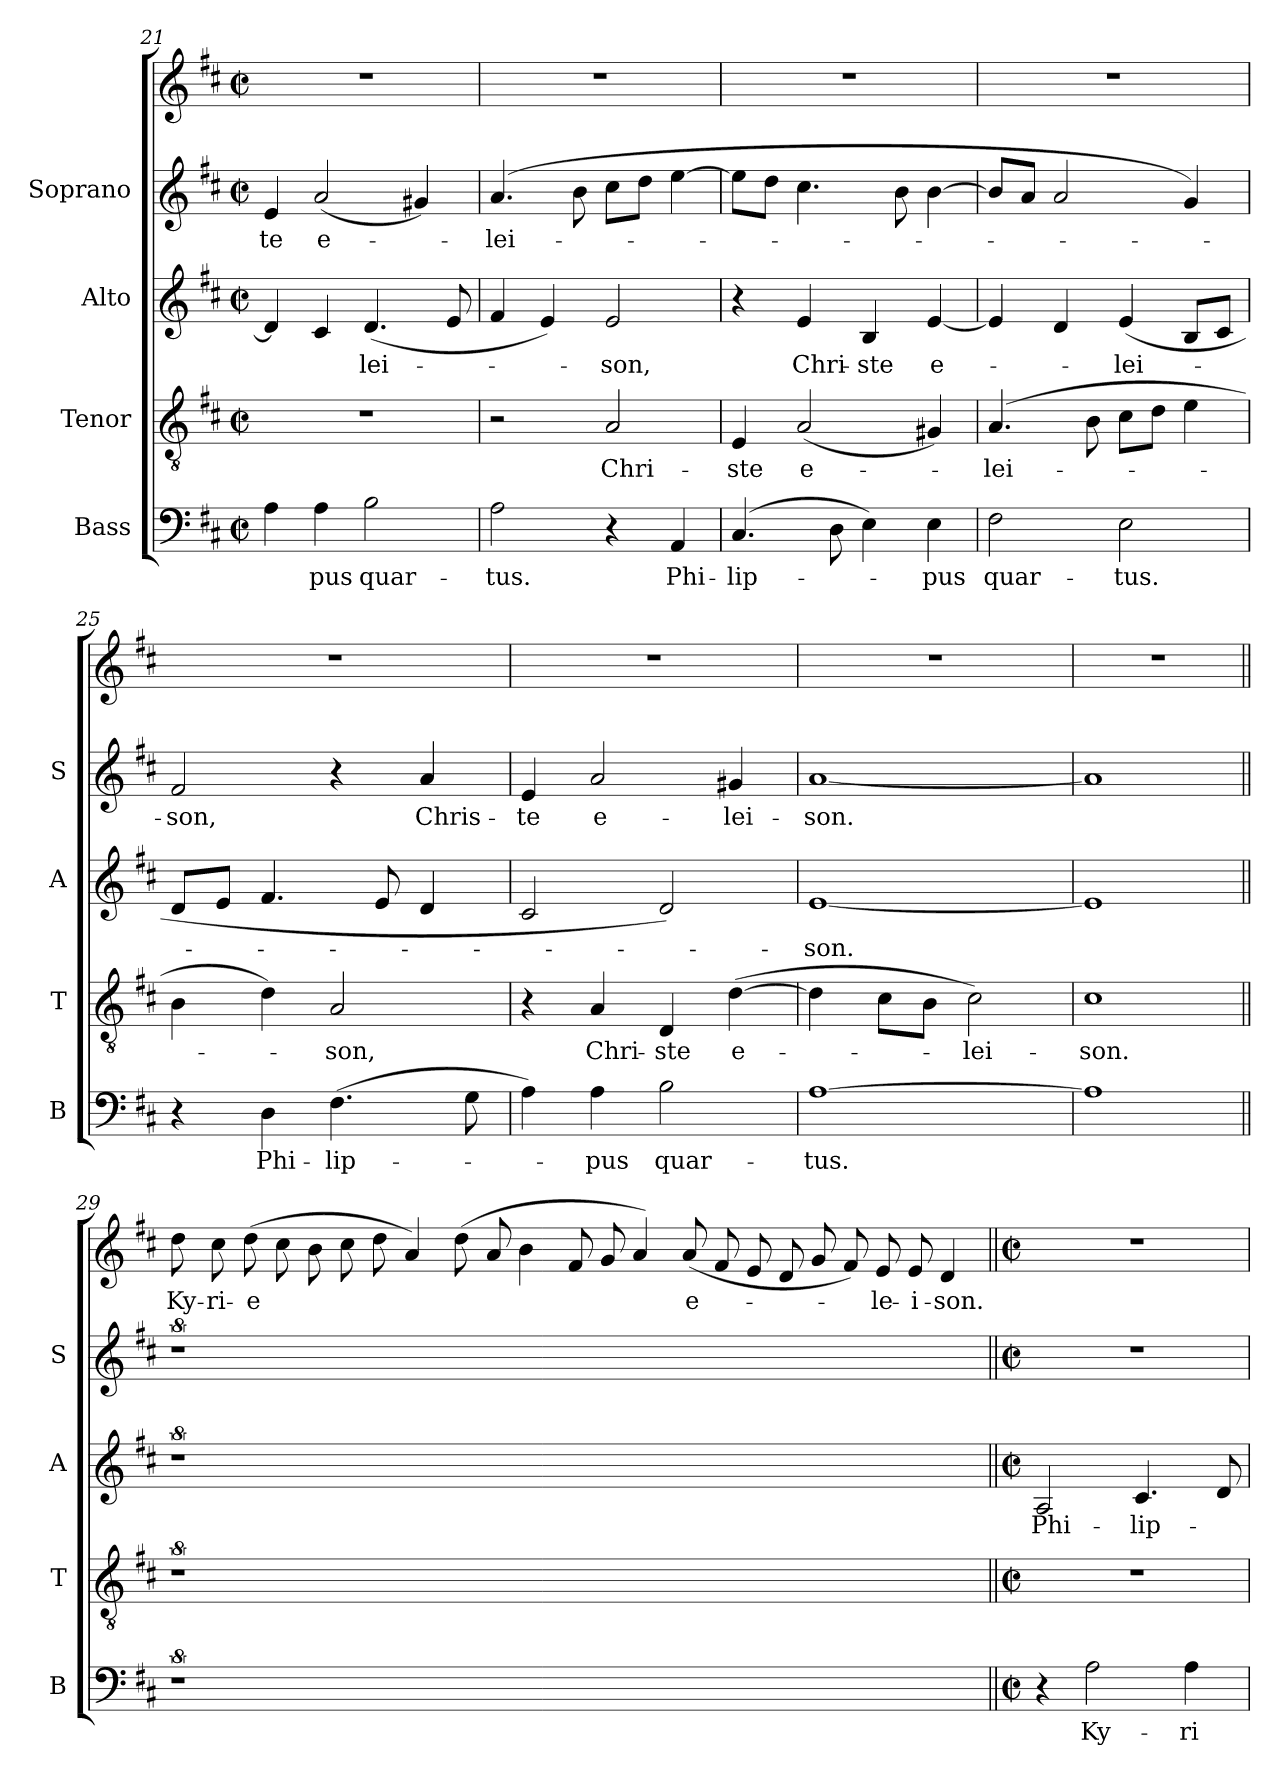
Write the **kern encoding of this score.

**kern	**text	**kern	**text	**kern	**text	**kern	**text	**kern	**text
*part5	*part5	*part4	*part4	*part3	*part3	*part2	*part2	*part1	*part1
*staff5	*staff5	*staff4	*staff4	*staff3	*staff3	*staff2	*staff2	*staff1	*staff1
*I"Bass	*	*I"Tenor	*	*I"Alto	*	*I"Soprano	*	*	*
*I'B	*	*I'T	*	*I'A	*	*I'S	*	*	*
*clefF4	*	*clefGv2	*	*clefG2	*	*clefG2	*	*clefG2	*
*k[f#c#]	*	*k[f#c#]	*	*k[f#c#]	*	*k[f#c#]	*	*k[f#c#]	*
*D:	*	*D:	*	*D:	*	*D:	*	*D:	*
*M2/2	*	*M2/2	*	*M2/2	*	*M2/2	*	*M2/2	*
*met(c|)	*	*met(c|)	*	*met(c|)	*	*met(c|)	*	*met(c|)	*
=21	=21	=21	=21	=21	=21	=21	=21	=21	=21
4A\	.	1r	.	4d/]	.	4e/	-te	1r	.
4A\	-pus	.	.	4c#/	.	(2a/	e-	.	.
2B\	quar-	.	.	(4.d/	-lei-	.	.	.	.
.	.	.	.	.	.	4g#X/)	.	.	.
.	.	.	.	8e/	.	.	.	.	.
=22	=22	=22	=22	=22	=22	=22	=22	=22	=22
2A\	-tus.	2r	.	4f#/	.	(4.a/	-lei-	1r	.
.	.	.	.	4e/)	.	.	.	.	.
.	.	.	.	.	.	8b\	.	.	.
4r	.	2A/	Chri-	2e/	-son,	8cc#\L	.	.	.
.	.	.	.	.	.	8dd\J	.	.	.
4AA/	Phi-	.	.	.	.	[4ee\	.	.	.
=23	=23	=23	=23	=23	=23	=23	=23	=23	=23
(4.C#/	-lip-	4E/	-ste	4r	.	8ee\L]	.	1r	.
.	.	.	.	.	.	8dd\J	.	.	.
.	.	(2A/	e-	4e/	Chri-	4.cc#\	.	.	.
8D\	.	.	.	.	.	.	.	.	.
4E\)	.	.	.	4B/	-ste	.	.	.	.
.	.	.	.	.	.	8b\	.	.	.
4E\	-pus	4G#X/)	.	[4e/	e-	[4b\	.	.	.
!!LO:LB:g=z
=24	=24	=24	=24	=24	=24	=24	=24	=24	=24
2F#\	quar-	(4.A/	-lei-	4e/]	.	8b/L]	.	1r	.
.	.	.	.	.	.	8a/J	.	.	.
.	.	.	.	4d/	.	2a/	.	.	.
.	.	8B\	.	.	.	.	.	.	.
2E\	-tus.	8c#\L	.	(4e/	-lei-	.	.	.	.
.	.	8d\J	.	.	.	.	.	.	.
.	.	4e\	.	8B/L	.	4g/)	.	.	.
.	.	.	.	8c#/J	.	.	.	.	.
=25	=25	=25	=25	=25	=25	=25	=25	=25	=25
4r	.	4B\	.	8d/L	.	2f#/	-son,	1r	.
.	.	.	.	8e/J	.	.	.	.	.
4D\	Phi-	4d\)	.	4.f#/	.	.	.	.	.
(4.F#\	-lip-	2A/	-son,	.	.	4r	.	.	.
.	.	.	.	8e/	.	.	.	.	.
.	.	.	.	4d/	.	4a/	Chris-	.	.
8G\	.	.	.	.	.	.	.	.	.
=26	=26	=26	=26	=26	=26	=26	=26	=26	=26
4A\)	.	4r	.	2c#/	.	4e/	-te	1r	.
4A\	-pus	4A/	Chri-	.	.	2a/	e-	.	.
2B\	quar-	4D/	-ste	2d/)	.	.	.	.	.
.	.	([4d\	e-	.	.	4g#X/	-lei-	.	.
=27	=27	=27	=27	=27	=27	=27	=27	=27	=27
[1A	-tus.	4d\]	.	[1e	-son.	[1a	-son.	1r	.
.	.	8c#\L	.	.	.	.	.	.	.
.	.	8B\J	.	.	.	.	.	.	.
.	.	2c#\)	-lei-	.	.	.	.	.	.
=28	=28	=28	=28	=28	=28	=28	=28	=28	=28
1A]	.	1c#	-son.	1e]	.	1a]	.	1r	.
!!LO:PB:g=z
=29||	=29||	=29||	=29||	=29||	=29||	=29||	=29||	=29||	=29||
!	!	!	!	!	!	!	!	!LO:N:head=solid	!
8%27r	.	8%27r	.	8%27r	.	8%27r	.	8dd	Ky-
!	!	!	!	!	!	!	!	!LO:N:head=solid	!
.	.	.	.	.	.	.	.	8cc#	-ri-
!	!	!	!	!	!	!	!	!LO:N:head=solid	!
.	.	.	.	.	.	.	.	(8dd	-e
!	!	!	!	!	!	!	!	!LO:N:head=solid	!
.	.	.	.	.	.	.	.	8cc#	.
!	!	!	!	!	!	!	!	!LO:N:head=solid	!
.	.	.	.	.	.	.	.	8b	.
!	!	!	!	!	!	!	!	!LO:N:head=solid	!
.	.	.	.	.	.	.	.	8cc#	.
!	!	!	!	!	!	!	!	!LO:N:head=solid	!
.	.	.	.	.	.	.	.	8dd	.
!	!	!	!	!	!	!	!	!LO:N:head=solid	!
.	.	.	.	.	.	.	.	4a)	.
!	!	!	!	!	!	!	!	!LO:N:head=solid	!
.	.	.	.	.	.	.	.	(8dd	.
!	!	!	!	!	!	!	!	!LO:N:head=solid	!
.	.	.	.	.	.	.	.	8a	.
!	!	!	!	!	!	!	!	!LO:N:head=solid	!
.	.	.	.	.	.	.	.	4b	.
!	!	!	!	!	!	!	!	!LO:N:head=solid	!
.	.	.	.	.	.	.	.	8f#	.
!	!	!	!	!	!	!	!	!LO:N:head=solid	!
.	.	.	.	.	.	.	.	8g	.
!	!	!	!	!	!	!	!	!LO:N:head=solid	!
.	.	.	.	.	.	.	.	4a)	.
!	!	!	!	!	!	!	!	!LO:N:head=solid	!
.	.	.	.	.	.	.	.	(8a	e-
!	!	!	!	!	!	!	!	!LO:N:head=solid	!
.	.	.	.	.	.	.	.	8f#	.
!	!	!	!	!	!	!	!	!LO:N:head=solid	!
.	.	.	.	.	.	.	.	8e	.
!	!	!	!	!	!	!	!	!LO:N:head=solid	!
.	.	.	.	.	.	.	.	8d	.
!	!	!	!	!	!	!	!	!LO:N:head=solid	!
.	.	.	.	.	.	.	.	8g	.
!	!	!	!	!	!	!	!	!LO:N:head=solid	!
.	.	.	.	.	.	.	.	8f#)	.
!	!	!	!	!	!	!	!	!LO:N:head=solid	!
.	.	.	.	.	.	.	.	8e	-le-
!	!	!	!	!	!	!	!	!LO:N:head=solid	!
.	.	.	.	.	.	.	.	8e	-i-
!	!	!	!	!	!	!	!	!LO:N:head=solid	!
.	.	.	.	.	.	.	.	4d	-son.
!!LO:LB:g=z
=30||	=30||	=30||	=30||	=30||	=30||	=30||	=30||	=30||	=30||
*M2/2	*	*M2/2	*	*M2/2	*	*M2/2	*	*M2/2	*
*met(c|)	*	*met(c|)	*	*met(c|)	*	*met(c|)	*	*met(c|)	*
4r	.	1r	.	2A/	Phi-	1r	.	1r	.
2A\	Ky-	.	.	.	.	.	.	.	.
.	.	.	.	4.c#/	-lip-	.	.	.	.
4A\	-ri-	.	.	.	.	.	.	.	.
.	.	.	.	8d/	.	.	.	.	.
=	=	=	=	=	=	=	=	=	=
*-	*-	*-	*-	*-	*-	*-	*-	*-	*-
